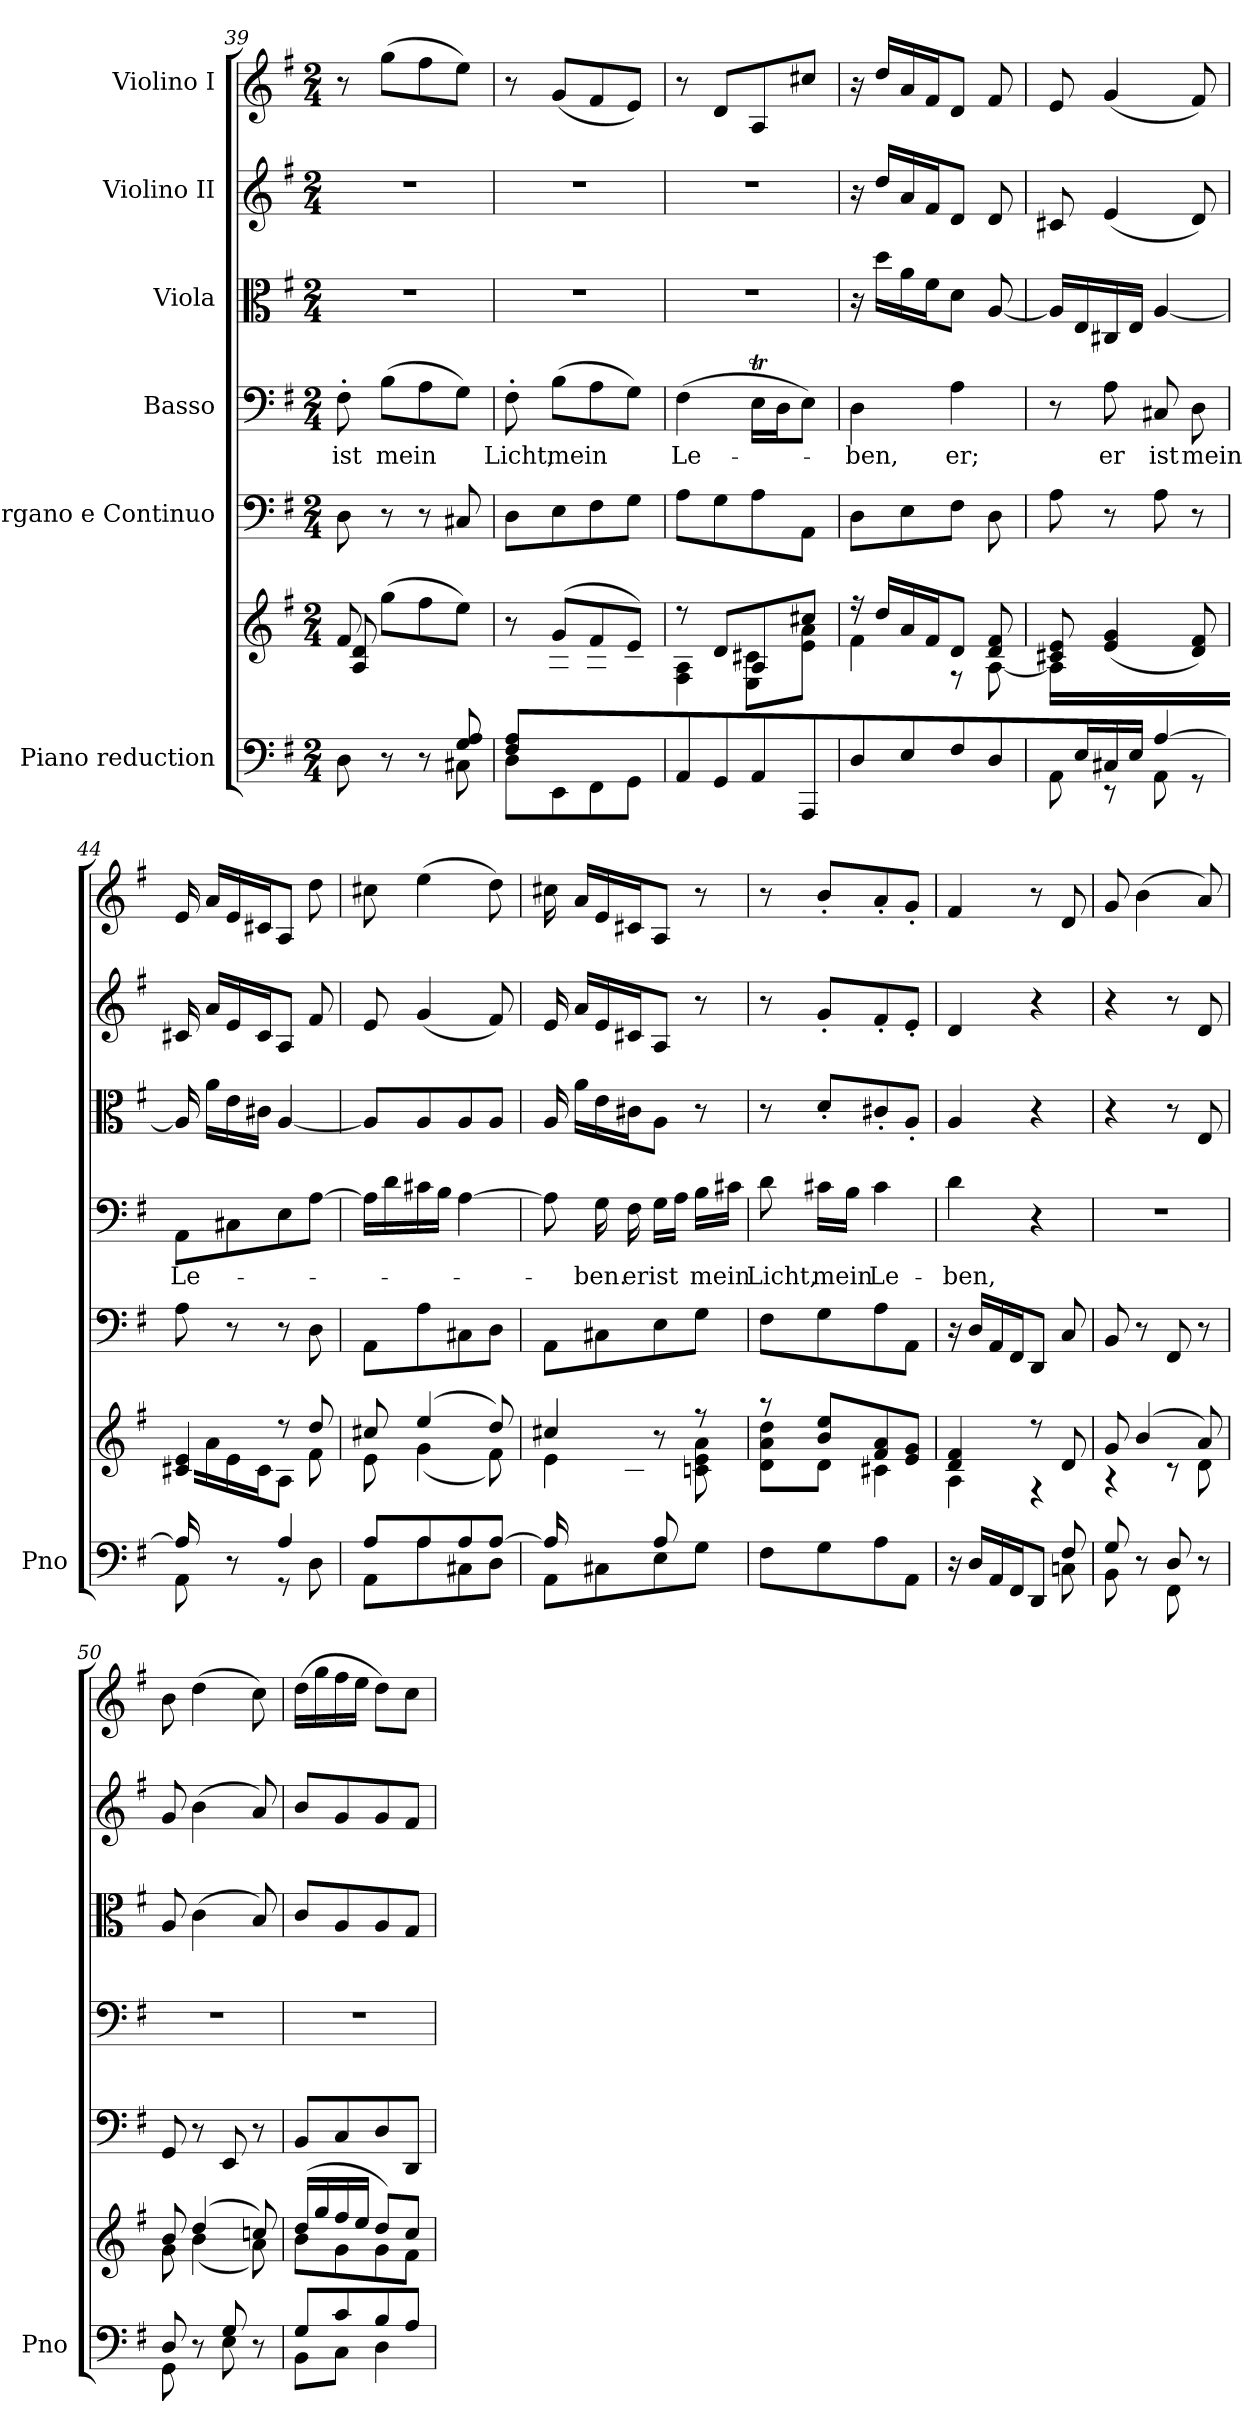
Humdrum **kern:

**kern	**kern	**kern	**kern	**text	**kern	**kern	**kern
*part6	*part6	*part5	*part4	*part4	*part3	*part2	*part1
*staff7	*staff6	*staff5	*staff4	*staff4	*staff3	*staff2	*staff1
*I"Piano reduction	*	*I"Organo e Continuo	*I"Basso	*	*I"Viola	*I"Violino II	*I"Violino I
*I'Pno	*	*	*	*	*	*	*
*clefF4	*clefG2	*clefF4	*clefF4	*	*clefC3	*clefG2	*clefG2
*k[f#]	*k[f#]	*k[f#]	*k[f#]	*	*k[f#]	*k[f#]	*k[f#]
*M2/4	*M2/4	*M2/4	*M2/4	*	*M2/4	*M2/4	*M2/4
=39	=39	=39	=39	=39	=39	=39	=39
*^	*^	*	*	*	*	*	*
!	!	!	!	!	!	!LO:LY:b	!	!	!
8ryy	8D\	8f#/	8A/ 8d/	8D\	8F#'\	ist	2r	2r	8r
!	!	!	!	!	!	!LO:LY:b	!	!	!
8r	8ryy	(8gg\L	4.ryy	8r	(8B\L	mein	.	.	(8gg\L
8r	8ryy	8ff#\	.	8r	8A\	.	.	.	8ff#\
8G/ 8A/	8C#X\	8ee\J)	.	8C#X/	8G\J)	.	.	.	8ee\J)
=40	=40	=40	=40	=40	=40	=40	=40	=40	=40
!	!	!	!	!	!	!LO:LY:b	!	!	!
8F#/ 8A/L	8D\L	8r	8ryy	8D\L	8F#'\	Licht,	2r	2r	8r
!	!	!	!	!	!	!LO:LY:b	!	!	!
4.ryy	8EE\	(8g/L	8G\ 8c#X\	8E\	(8B\L	mein	.	.	(8g/L
.	8FF#\	8f#/	8A\ 8d\	8F#\	8A\	.	.	.	8f#/
.	8GG\J	8e/J)	8B\ 8e\J	8G\J	8G\J)	.	.	.	8e/J)
=41	=41	=41	=41	=41	=41	=41	=41	=41	=41
!	!	!	!	!	!	!LO:LY:b	!	!	!
*v	*v	*	*	*	*	*	*	*	*
8AA/L	8r	4F#\ 4A\	8A\L	(4F#\	Le-	2r	2r	8r
8GG/	8d/L	.	8G\	.	.	.	.	8d/L
8AA/	8A/	8E\ 8c#X\L	8A\	16ET\LL	.	.	.	8A/
.	.	.	.	16D\J	.	.	.	.
8AAA/J	8cc#X/J	8e\ 8a\J	8AA\J	8E\J)	.	.	.	8cc#X/J
=42	=42	=42	=42	=42	=42	=42	=42	=42
!	!	!	!	!	!LO:LY:b	!	!	!
8D\L	16r	4f#\	8D\L	4D\	-ben,	16r	16r	16r
.	16dd/LL	.	.	.	.	16dd\LL	16dd/LL	16dd/LL
8E\	16a/	.	8E\	.	.	16a\	16a/	16a/
.	16f#/J	.	.	.	.	16f#\J	16f#/J	16f#/J
!	!	!	!	!	!LO:LY:b	!	!	!
8F#\	8d/J	8r	8F#\J	4A\	er;	8d\J	8d/J	8d/J
8D\J	8d/ 8f#/	[8A\	8D\	.	.	[8A/	8d/	8f#/
=43	=43	=43	=43	=43	=43	=43	=43	=43
*^	*	*	*	*	*	*	*	*
16ryy	8AA\	8c#X/ 8e/	16A\LL]	8A\	8r	.	16A/LL]	8c#X/	8e/
16E/	.	.	4..ryy	.	.	.	16E/	.	.
!	!	!	!	!	!	!LO:LY:b	!	!	!
16C#X/	8r	(4e/ 4g/	.	8r	8A\	er	16C#X/	(4e/	(4g/
16E/JJ	.	.	.	.	.	.	16E/JJ	.	.
!	!	!	!	!	!	!LO:LY:b	!	!	!
[4A/	8AA\	.	.	8A\	8C#X/	ist	[4A/	.	.
!	!	!	!	!	!	!LO:LY:b	!	!	!
.	8r	8d/ 8f#/)	.	8r	8D\	mein	.	8d/)	8f#/)
=44	=44	=44	=44	=44	=44	=44	=44	=44	=44
*	*^	*	*	*	*	*	*	*	*
!	!	!	!	!	!	!	!LO:LY:b	!	!	!
16A/LL]	4ryy	8AA\	4c#X/ 4e/	16ryy	8A\	8AA\L	Le-	16A/]	16c#X/	16e/
4..ryy	.	.	.	16a\	.	.	.	16a\LL	16a/LL	16a/LL
.	.	8r	.	16e\	8r	8C#X\	.	16e\	16e/	16e/
.	.	.	.	16c#\J	.	.	.	16c#X\JJ	16c#/J	16c#X/J
.	4A/	8r	8r	8A\J	8r	8E\	.	[4A/	8A/J	8A/J
.	.	8D\	8dd/	8f#\	8D\	[8A\J	.	.	8f#/	8dd\
*	*v	*v	*	*	*	*	*	*	*	*
=45	=45	=45	=45	=45	=45	=45	=45	=45	=45
8A/L	8AA\L	8cc#X/	8e\	8AA\L	16A\LL]	.	8A/L]	8e/	8cc#X\
.	.	.	.	.	16d\	.	.	.	.
8A/	8A\	(4ee/	(4g\	8A\	16c#X\	.	8A/	(4g/	(4ee\
.	.	.	.	.	16B\JJ	.	.	.	.
8A/	8C#X\	.	.	8C#X\	[4A\	.	8A/	.	.
[8A/J	8D\J	8dd/)	8f#\)	8D\J	.	.	8A/J	8f#/)	8dd\)
!!LO:LB:g=z
=46	=46	=46	=46	=46	=46	=46	=46	=46	=46
*	*	*	*^	*	*	*	*	*	*
16A/LL]	8AA\L	4cc#X/	4e\	16ryy	8AA\L	8A\]	.	16A/	16e/	16cc#X\
8.ryy	.	.	.	16a\	.	.	.	16a\LL	16a/LL	16a/LL
!	!	!	!	!	!	!	!LO:LY:b	!	!	!
.	8C#X\	.	.	16e\	8C#X\	16G\	-ben.	16e\	16e/	16e/
!	!	!	!	!	!	!	!LO:LY:b	!	!	!
.	.	.	.	16c#X\J	.	16F#\	er	16c#X\J	16c#X/J	16c#X/J
!	!	!	!	!	!	!	!LO:LY:b	!	!	!
8A/J	8E\	8r	8ryy	4ryy	8E\	16G\LL	ist	8A\J	8A/J	8A/J
.	.	.	.	.	.	16A\JJ	.	.	.	.
!	!	!	!	!	!	!	!LO:LY:b	!	!	!
8ryy	8G\J	8r	8cn\ 8e\ 8a\	.	8G\J	16B\LL	mein	8r	8r	8r
.	.	.	.	.	.	16c#X\JJ	.	.	.	.
*v	*v	*	*	*	*	*	*	*	*	*
*	*	*v	*v	*	*	*	*	*	*
=47	=47	=47	=47	=47	=47	=47	=47	=47
!	!	!	!	!	!LO:LY:b	!	!	!
8F#\L	8r	8d\ 8a\ 8dd\L	8F#\L	8d\	Licht,	8r	8r	8r
!	!	!	!	!	!LO:LY:b	!	!	!
8G\	8b/ 8ee/L	8d\J	8G\	16c#X\LL	mein	8d'/L	8g'/L	8b'/L
.	.	.	.	16B\JJ	.	.	.	.
!	!	!	!	!	!LO:LY:b	!	!	!
8A\	8f#/ 8a/	4c#X\	8A\	4c#\	Le-	8c#X'/	8f#'/	8a'/
8AA\J	8e/ 8g/J	.	8AA\J	.	.	8A'/J	8e'/J	8g'/J
=48	=48	=48	=48	=48	=48	=48	=48	=48
*^	*	*	*	*	*	*	*	*
!	!	!	!	!	!	!LO:LY:b	!	!	!
16r	16ryy	4d/ 4f#/	4A\	16r	4d\	-ben,	4A/	4d/	4f#/
16D/LL	16ryy	.	.	16D/LL	.	.	.	.	.
16AA/	8ryy	.	.	16AA/	.	.	.	.	.
16FF#/J	.	.	.	16FF#/J	.	.	.	.	.
8DD/J	8ryy	8r	4r	8DD/J	4r	.	4r	4r	8r
8F#/	8Cn\	8d/	.	8C/	.	.	.	.	8d/
=49	=49	=49	=49	=49	=49	=49	=49	=49	=49
8G/	8BB\	8g/	4r	8BB/	2r	.	4r	4r	8g/
8r	8ryy	(4b/	.	8r	.	.	.	.	(4b\
8D/	8FF#\	.	8r	8FF#/	.	.	8r	8r	.
8r	8ryy	8a/)	8d\	8r	.	.	8E/	8d/	8a/)
=50	=50	=50	=50	=50	=50	=50	=50	=50	=50
8D/	8GG\	8b/	8g\	8GG/	2r	.	8A/	8g/	8b\
8r	8ryy	(4dd/	(4b\	8r	.	.	(4c\	(4b\	(4dd\
8G/	8E\	.	.	8EE/	.	.	.	.	.
8r	8ryy	8ccn/)	8a\)	8r	.	.	8B/)	8a/)	8cc\)
=51	=51	=51	=51	=51	=51	=51	=51	=51	=51
8G/L	8BB\L	(16dd/LL	8b\L	8BB/L	2r	.	8c/L	8b/L	(16dd\LL
.	.	16gg/	.	.	.	.	.	.	16gg\
8c/	8C\J	16ff#/	8g\	8C/	.	.	8A/	8g/	16ff#\
.	.	16ee/JJ	.	.	.	.	.	.	16ee\JJ
8B/	4D\	8dd/L)	8g\	8D/	.	.	8A/	8g/	8dd\L)
8A/J	.	8cc/J	8f#\J	8DD/J	.	.	8G/J	8f#/J	8cc\J
*v	*v	*	*	*	*	*	*	*	*
*	*v	*v	*	*	*	*	*	*
=	=	=	=	=	=	=	=
*-	*-	*-	*-	*-	*-	*-	*-
